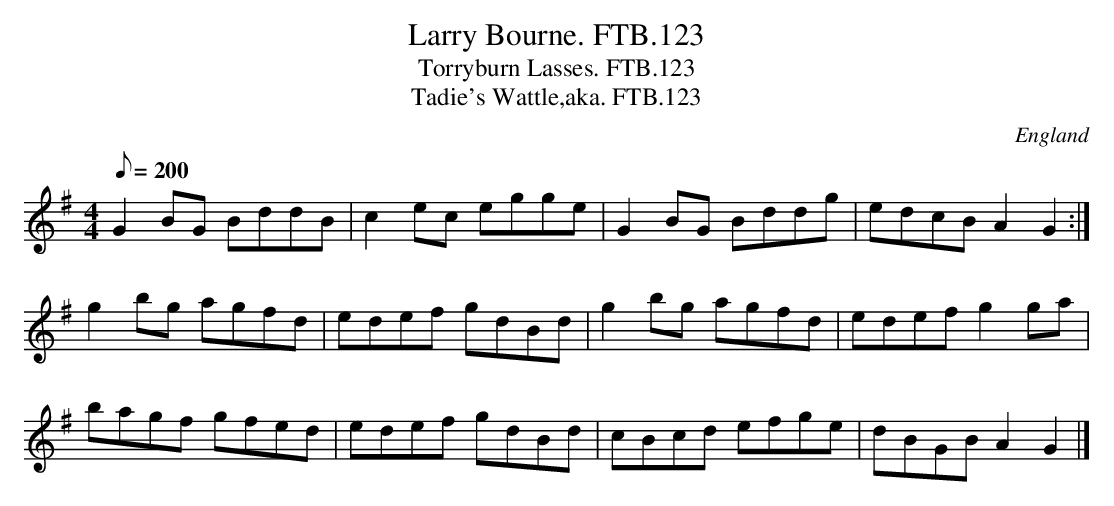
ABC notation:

X:1
T:Larry Bourne. FTB.123
T:Torryburn Lasses. FTB.123
T:Tadie's Wattle,aka. FTB.123
M:4/4
Q:200
O:England
K:G major
G2BG BddB|c2ec egge|G2BG Bddg|edcBA2G2:|
g2bg agfd|edef gdBd|g2bg agfd|edefg2ga|
bagf gfed|edef gdBd|cBcd efge|dBGBA2G2|]
